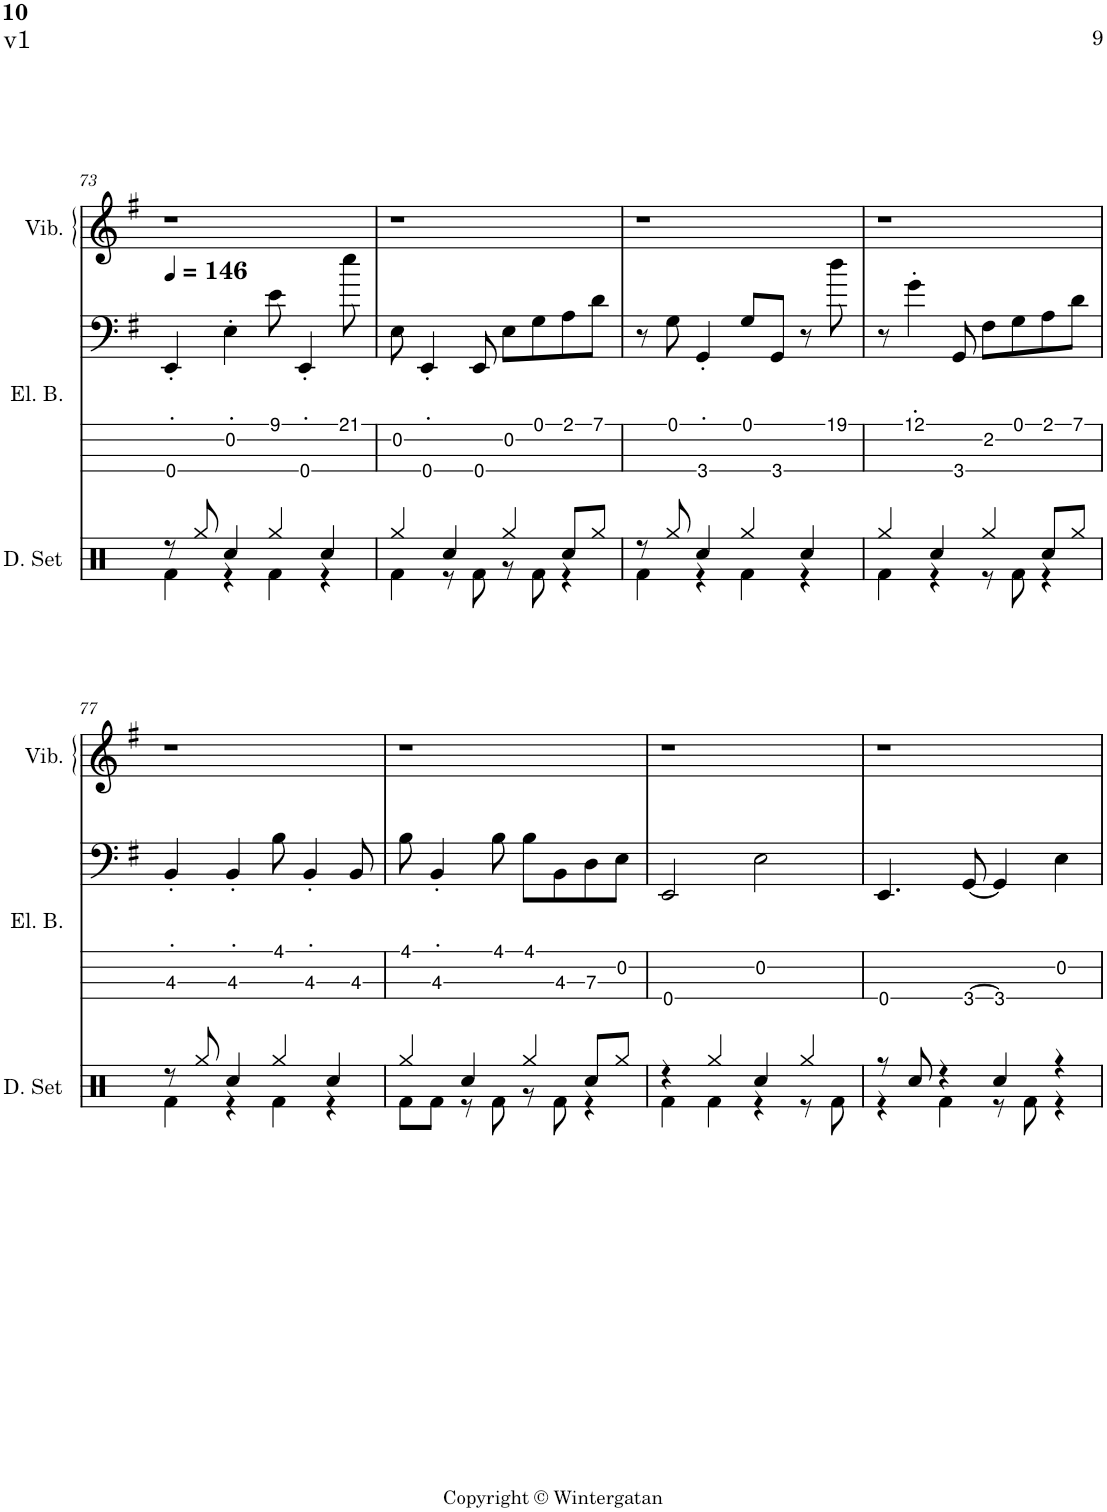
**kern	**kern	**kern	**kern
*part3	*part2	*part2	*part1
*staff4	*staff3	*staff2	*staff1
*I"Drumset	*I"Electric Bass	*	*I"Vibraphone
*I'D. Set	*I'El. B.	*	*I'Vib.
!!LO:PB:g=z
*clefX	*	*clefF4	*clefG2
*	*Trd7c12	*Trd7c12	*Trd-7c-12
*k[]	*k[f#]	*k[f#]	*k[f#]
*	*G:	*G:	*G:
*M4/4	*M4/4	*M4/4	*M4/4
*MM146	*MM146	*MM146	*MM146
=73	=73	=73	=73
*^	*	*	*
8r	4Rf\	4EE'	4EE'/	1r
8Rgg/	.	.	.	.
4Rcc/	4r	4E'	4E'\	.
4Rgg/	4Rf\	8e	8e\	.
.	.	4EE'	4EE'/	.
4Rcc/	4r	.	.	.
.	.	8ee	8ee\	.
=74	=74	=74	=74	=74
4Rgg/	4Rf\	8E	8E\	1r
.	.	4EE'	4EE'/	.
4Rcc/	8r	.	.	.
.	8Rf\	8EE	8EE/	.
4Rgg/	8r	8EL	8E\L	.
.	8Rf\	8GJ	8G\	.
8Rcc/L	4r	8AL	8A\	.
8Rgg/J	.	8dJ	8d\J	.
=75	=75	=75	=75	=75
8r	4Rf\	8r	8r	1r
8Rgg/	.	8G	8G\	.
4Rcc/	4r	4GG'	4GG'/	.
4Rgg/	4Rf\	8GL	8G/L	.
.	.	8GGJ	8GG/J	.
4Rcc/	4r	8r	8r	.
.	.	8dd	8dd\	.
=76	=76	=76	=76	=76
4Rgg/	4Rf\	8r	8r	1r
.	.	4g'	4g'\	.
4Rcc/	4r	.	.	.
.	.	8GG	8GG/	.
4Rgg/	8r	8F#L	8F#\L	.
.	8Rf\	8GJ	8G\	.
8Rcc/L	4r	8AL	8A\	.
8Rgg/J	.	8dJ	8d\J	.
!!LO:LB:g=z
=77	=77	=77	=77	=77
8r	4Rf\	4BB'	4BB'/	1r
8Rgg/	.	.	.	.
4Rcc/	4r	4BB'	4BB'/	.
4Rgg/	4Rf\	8B	8B\	.
.	.	4BB'	4BB'/	.
4Rcc/	4r	.	.	.
.	.	8BB	8BB/	.
=78	=78	=78	=78	=78
4Rgg/	8Rf\L	8B	8B\	1r
.	8Rf\J	4BB'	4BB'/	.
4Rcc/	8r	.	.	.
.	8Rf\	8B	8B\	.
4Rgg/	8r	8BL	8B\L	.
.	8Rf\	8BBJ	8BB\	.
8Rcc/L	4r	8DL	8D\	.
8Rgg/J	.	8EJ	8E\J	.
=79	=79	=79	=79	=79
4r	4Rf\	2EE	2EE/	1r
4Rgg/	4Rf\	.	.	.
4Rcc/	4r	2E	2E\	.
4Rgg/	8r	.	.	.
.	8Rf\	.	.	.
=80	=80	=80	=80	=80
8r	4r	4.EE	4.EE/	1r
8Rcc/	.	.	.	.
4r	4Rf\	.	.	.
.	.	[8GG	[8GG/	.
4Rcc/	8r	4GG]	4GG/]	.
.	8Rf\	.	.	.
4r	4r	4E	4E\	.
*v	*v	*	*	*
=	=	=	=
*-	*-	*-	*-
